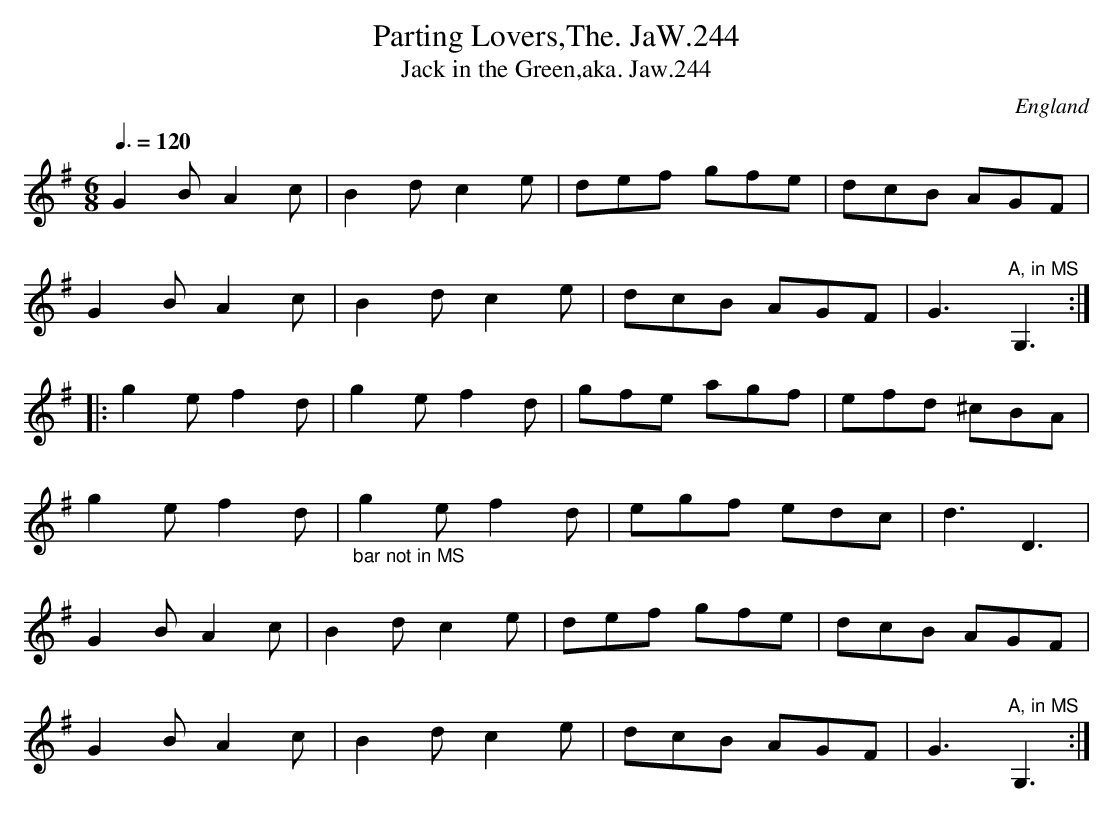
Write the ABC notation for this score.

X:1
T:Parting Lovers,The. JaW.244
T:Jack in the Green,aka. Jaw.244
L:1/8
M:6/8
O:England
Q:3/8=120
K:G
G2B A2c|B2d c2e|def gfe|dcB AGF|!
G2B A2c|B2d c2e|dcB AGF|G3 "^A, in MS"G,3:|!
|:g2e f2d|g2e f2d|gfe agf|efd ^cBA|!
g2e f2d|"_bar not in MS"g2e f2d|egf edc|d3 D3|!
G2B A2c|B2d c2e|def gfe|dcB AGF|!
G2B A2c|B2d c2e|dcB AGF|G3 "^A, in MS"G,3:|
